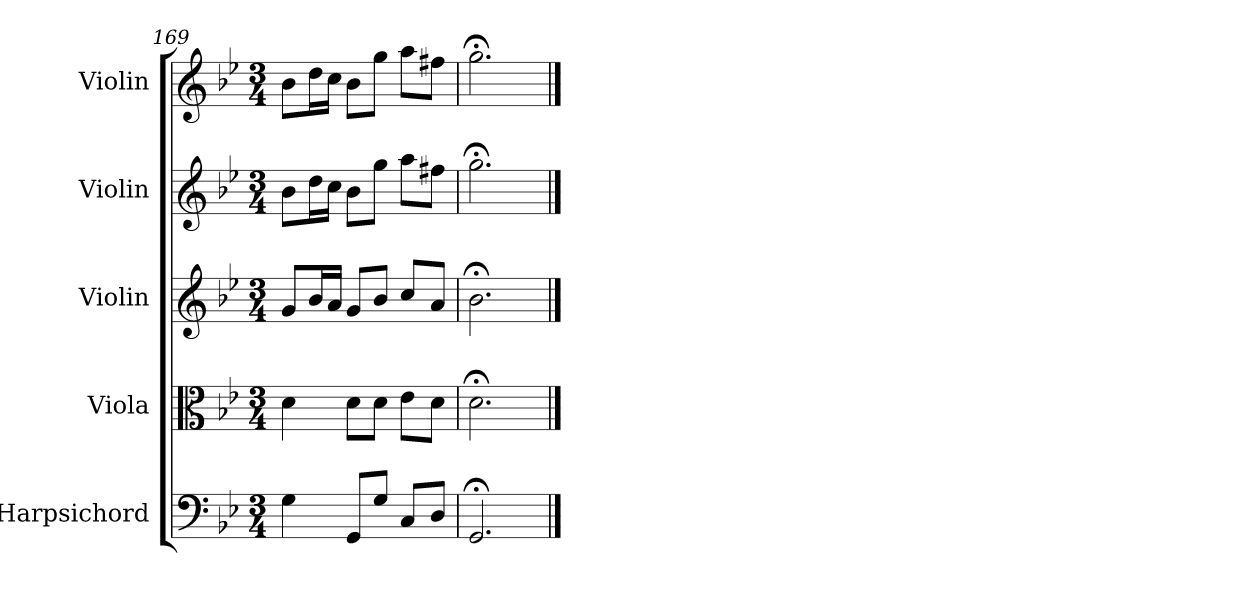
**kern	**kern	**kern	**kern	**kern
*part5	*part4	*part3	*part2	*part1
*staff5	*staff4	*staff3	*staff2	*staff1
*I"Harpsichord	*I"Viola	*I"Violin	*I"Violin	*I"Violin
*I'Hpschd	*I'Vla	*I'Vln	*I'Vln	*I'Vln
*clefF4	*clefC3	*clefG2	*clefG2	*clefG2
*k[b-e-]	*k[b-e-]	*k[b-e-]	*k[b-e-]	*k[b-e-]
*g:	*g:	*g:	*g:	*g:
*M3/4	*M3/4	*M3/4	*M3/4	*M3/4
=169	=169	=169	=169	=169
4G\	4d\	8g/L	8b-\L	8b-\L
.	.	16b-/L	16dd\L	16dd\L
.	.	16a/JJ	16cc\JJ	16cc\JJ
8GG/L	8d\L	8g/L	8b-\L	8b-\L
8G/J	8d\J	8b-/J	8gg\J	8gg\J
8C/L	8e-\L	8cc/L	8aa\L	8aa\L
8D/J	8d\J	8a/J	8ff#X\J	8ff#X\J
=170	=170	=170	=170	=170
2.GG;</	2.d;<\	2.b-;<\	2.gg;<\	2.gg;<\
==	==	==	==	==
*-	*-	*-	*-	*-
